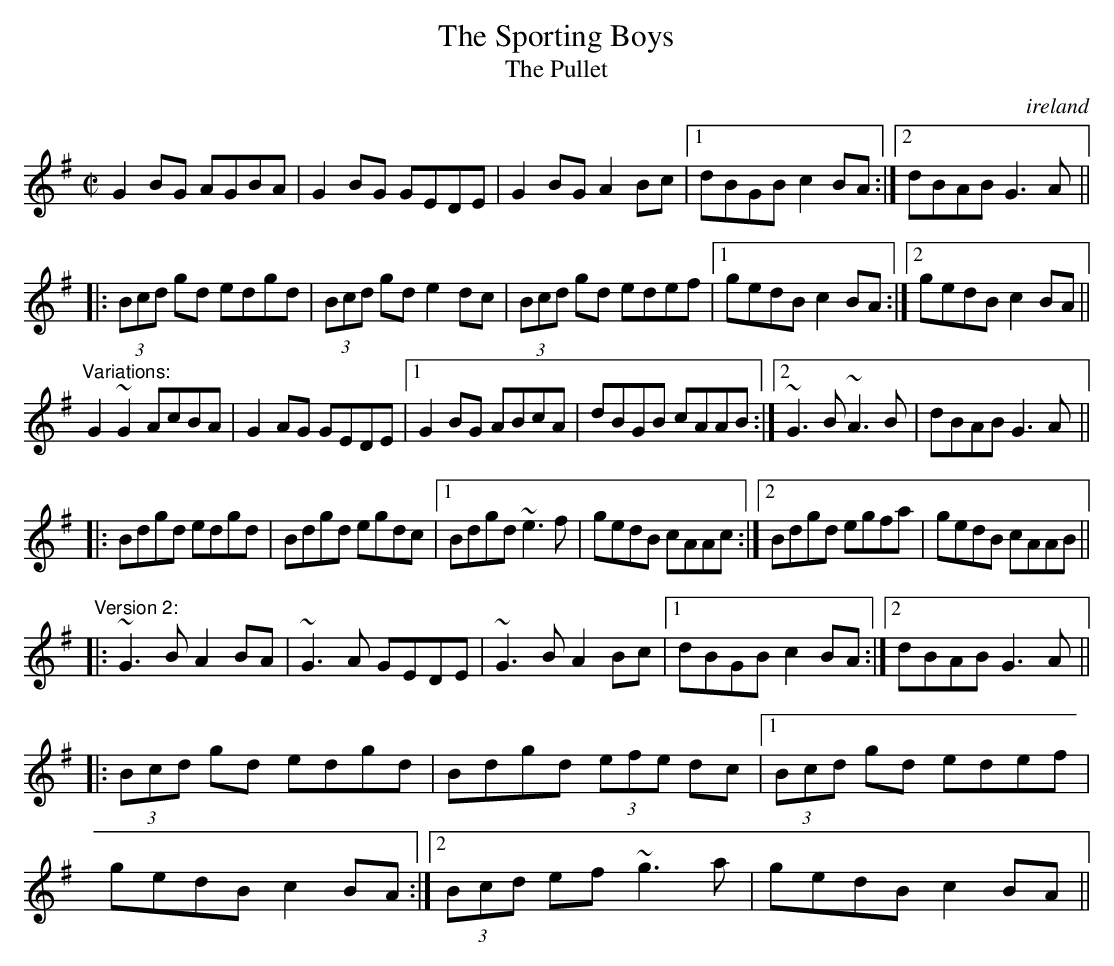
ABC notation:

X:1
T:Sporting Boys, The
T:Pullet, The
O:ireland
M:C|
K:G
G2BG AGBA|G2BG GEDE|G2BG A2Bc|1 dBGB c2BA:|2 dBAB G3A||
|:(3Bcd gd edgd|(3Bcd gd e2dc|(3Bcd gd edef|1 gedB c2BA:|2 gedB c2BA||
"Variations:"
G2~G2 AcBA|G2AG GEDE|1 G2BG ABcA|dBGB cAAB:|2 ~G3B ~A3B|dBAB G3A||
|:Bdgd edgd|Bdgd egdc|1 Bdgd ~e3f|gedB cAAc:|2 Bdgd egfa|gedB cAAB||
"Version 2:"
|:~G3B A2BA|~G3A GEDE|~G3B A2Bc|1 dBGB c2BA:|2 dBAB G3A||
|:(3Bcd gd edgd|Bdgd (3efe dc|1 (3Bcd gd edef|
gedB c2BA:|2 (3Bcd ef ~g3a|gedB c2BA||
